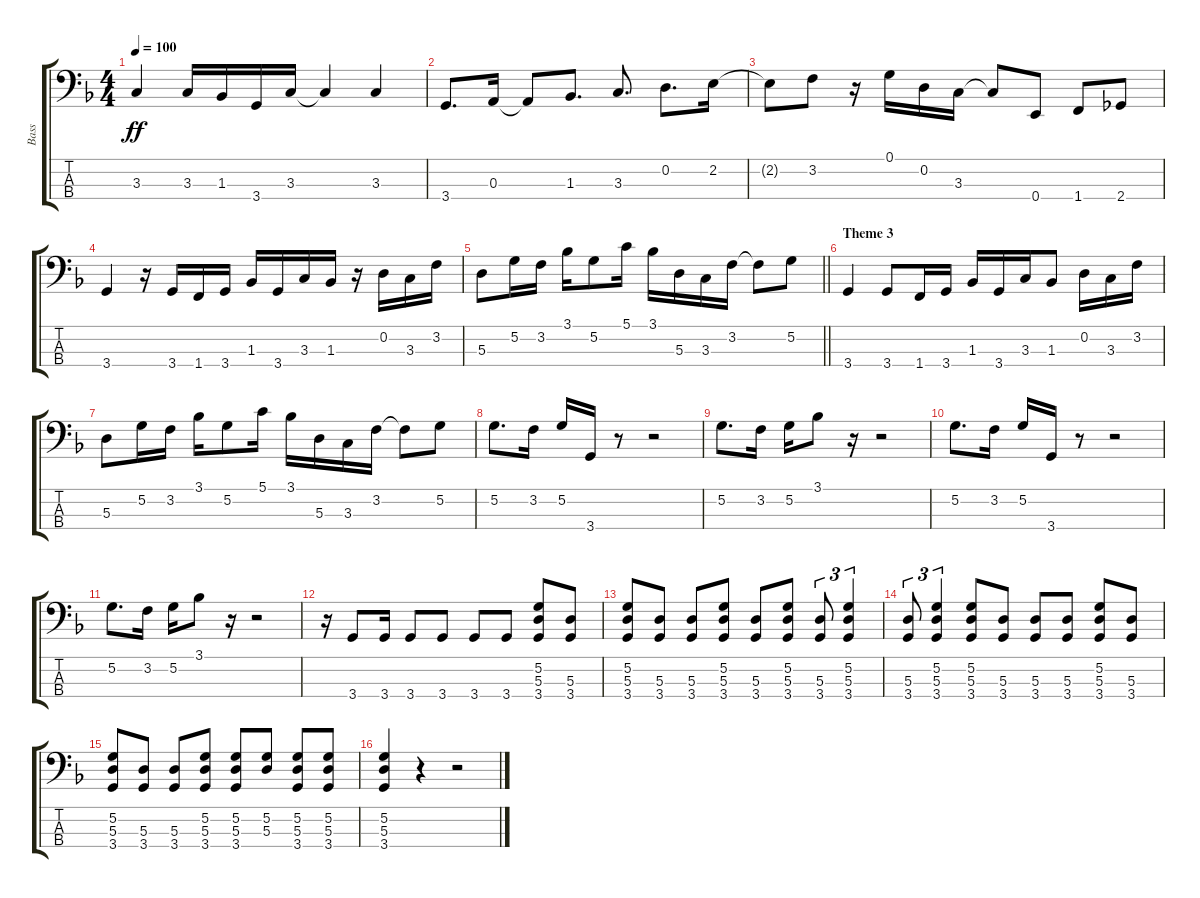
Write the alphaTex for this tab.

\track ("Bass" "Bass") {instrument electricbassfinger}
\staff {score tabs}
\tuning (G2 D2 A1 E1) {hide}
\ts (4 4)
\tempo 100
\clef f4
\ks f
3.3.4{dy ff} 3.3.16 1.3.16 3.4.16 3.3.16 3.3{t}.4 3.3.4 |
3.4.8{d} 0.3.16 0.3{t}.8 1.3.8{d} 3.3.8{d} 0.2.8{d} 2.2.16 |
2.2{t}.8 3.2.8 r.16 0.1.16 0.2.16 3.3.16 3.3{t}.8 0.4.8 1.4.8 2.4.8 |
3.4.4 r.16 3.4.16 1.4.16 3.4.16 1.3.16 3.4.16 3.3.16 1.3.16 r.16 0.2.16 3.3.16 3.2.16 |
\barLineRight lightlight
5.3.8 5.2.16 3.2.16 3.1.16 5.2.8 5.1.16 3.1.16 5.3.16 3.3.16 3.2.16 3.2{t}.8 5.2.8 |
\section ("" "Theme 3")
3.4.4 3.4.8 1.4.16 3.4.16 1.3.16 3.4.16 3.3.16 1.3.8 0.2.16 3.3.16 3.2.16 |
5.3.8 5.2.16 3.2.16 3.1.16 5.2.8 5.1.16 3.1.16 5.3.16 3.3.16 3.2.16 3.2{t}.8 5.2.8 |
5.2.8{d} 3.2.16 5.2.16 3.4.16 r.8 r.2 |
5.2.8{d} 3.2.16 5.2.16 3.1.8 r.16 r.2 |
5.2.8{d} 3.2.16 5.2.16 3.4.16 r.8 r.2 |
5.2.8{d} 3.2.16 5.2.16 3.1.8 r.16 r.2 |
r.16 3.4.8 3.4.16 3.4.8 3.4.8 3.4.8 3.4.8 (5.2 5.3 3.4).8 (5.3 3.4).8 |
(5.2 5.3 3.4).8 (5.3 3.4).8 (5.3 3.4).8 (5.2 5.3 3.4).8 (5.3 3.4).8 (5.2 5.3 3.4).8 (5.3 3.4).8{tu (3 2)} (5.2 5.3 3.4).4{tu (3 2)} |
(5.3 3.4).8{tu (3 2)} (5.2 5.3 3.4).4{tu (3 2)} (5.2 5.3 3.4).8 (5.3 3.4).8 (5.3 3.4).8 (5.3 3.4).8 (5.2 5.3 3.4).8 (5.3 3.4).8 |
(5.2 5.3 3.4).8 (5.3 3.4).8 (5.3 3.4).8 (5.2 5.3 3.4).8 (5.2 5.3 3.4).8 (5.2 5.3).8 (5.2 5.3 3.4).8 (5.2 5.3 3.4).8 |
(5.2 5.3 3.4).4 r.4 r.2
